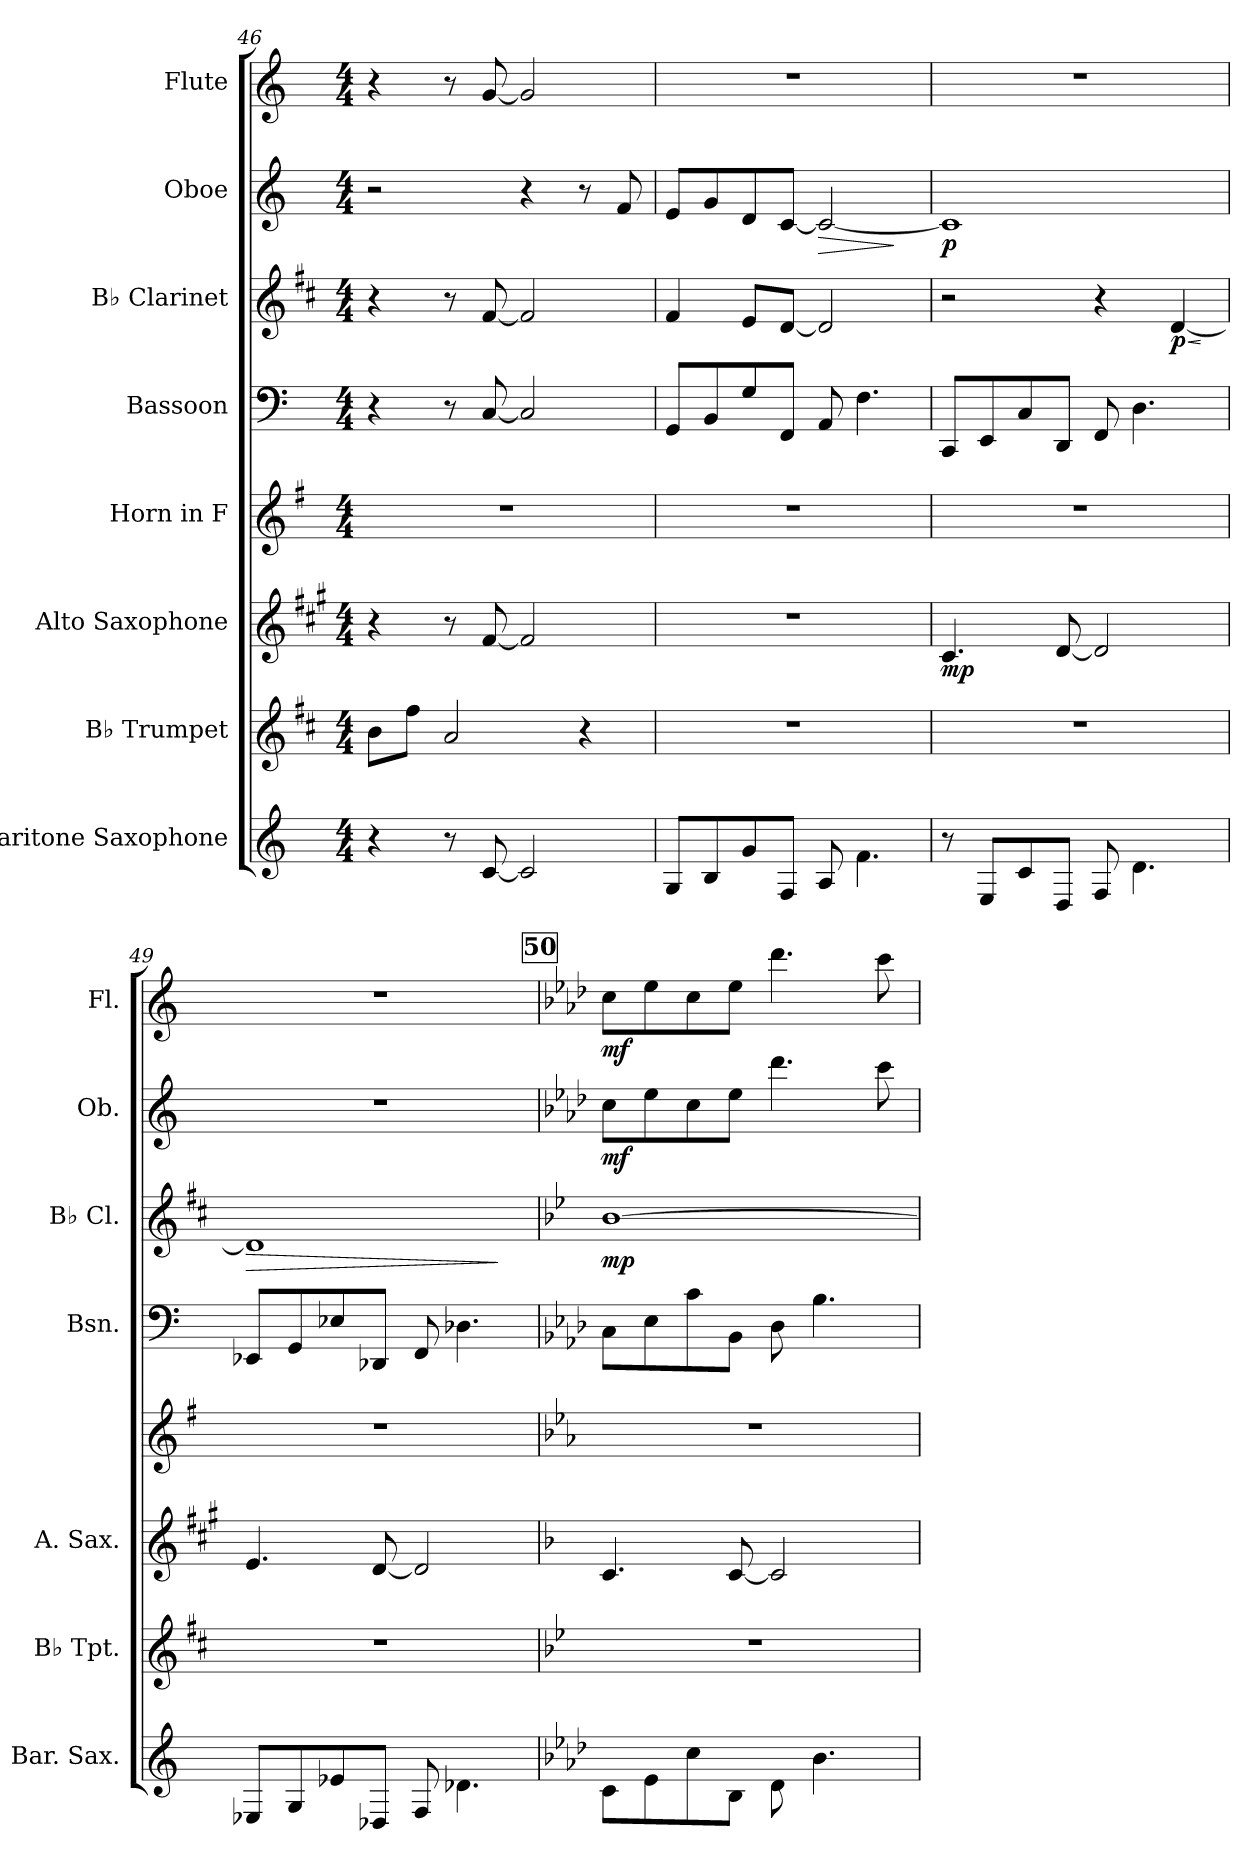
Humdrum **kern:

**kern	**kern	**kern	**dynam	**kern	**kern	**kern	**dynam	**kern	**dynam	**kern	**dynam
*part8	*part7	*part6	*part6	*part5	*part4	*part3	*part3	*part2	*part2	*part1	*part1
*staff8	*staff7	*staff6	*staff6	*staff5	*staff4	*staff3	*staff3	*staff2	*staff2	*staff1	*staff1
*I"Baritone Saxophone	*I"B♭ Trumpet	*I"Alto Saxophone	*	*I"Horn in F	*I"Bassoon	*I"B♭ Clarinet	*	*I"Oboe	*	*I"Flute	*
*I'Bar. Sax.	*I'B♭ Tpt.	*I'A. Sax.	*	*	*I'Bsn.	*I'B♭ Cl.	*	*I'Ob.	*	*I'Fl.	*
*clefG2	*clefG2	*clefG2	*	*clefG2	*clefF4	*clefG2	*	*clefG2	*	*clefG2	*
*ITrd12c21	*ITrd1c2	*ITrd5c9	*	*ITrd4c7	*	*ITrd1c2	*	*	*	*	*
*k[]	*k[]	*k[]	*	*k[]	*k[]	*k[]	*	*k[]	*	*k[]	*
*M4/4	*M4/4	*M4/4	*	*M4/4	*M4/4	*M4/4	*	*M4/4	*	*M4/4	*
=46	=46	=46	=46	=46	=46	=46	=46	=46	=46	=46	=46
4r	8a\L	4r	.	1r	4r	4r	.	2r	.	4r	.
.	8ee\J	.	.	.	.	.	.	.	.	.	.
8r	2g/	8r	.	.	8r	8r	.	.	.	8r	.
[8C/	.	[8A/	.	.	[8C/	[8e/	.	.	.	[8g/	.
2C/]	.	2A/]	.	.	2C/]	2e/]	.	4r	.	2g/]	.
.	4r	.	.	.	.	.	.	8r	.	.	.
.	.	.	.	.	.	.	.	8f/	.	.	.
!!LO:PB:g=z
=47	=47	=47	=47	=47	=47	=47	=47	=47	=47	=47	=47
8GG/L	1r	1r	.	1r	8GG/L	4e/	.	8e/L	.	1r	.
8BB/	.	.	.	.	8BB/	.	.	8g/	.	.	.
8G/	.	.	.	.	8G/	8d/L	.	8d/	.	.	.
8FF/J	.	.	.	.	8FF/J	[8c/J	.	[8c/J	.	.	.
!	!	!	!	!	!	!	!	!	!LO:HP:b	!	!
8AA/	.	.	.	.	8AA/	2c/]	.	2c/_	>	.	.
4.F\	.	.	.	.	4.F\	.	.	.	.	.	.
.	.	.	.	.	.	.	.	.	]	.	.
=48	=48	=48	=48	=48	=48	=48	=48	=48	=48	=48	=48
!	!	!	!LO:DY:b	!	!	!	!	!	!LO:DY:b	!	!
8r	1r	4.E/	mp	1r	8CC/L	2r	.	1c]	p	1r	.
8EE/L	.	.	.	.	8EE/	.	.	.	.	.	.
8C/	.	.	.	.	8C/	.	.	.	.	.	.
8DD/J	.	[8F/	.	.	8DD/J	.	.	.	.	.	.
8FF/	.	2F/]	.	.	8FF/	4r	.	.	.	.	.
4.D\	.	.	.	.	4.D\	.	.	.	.	.	.
!	!	!	!	!	!	!	!LO:HP:b	!	!	!	!
!	!	!	!	!	!	!	!LO:DY:n=1:b	!	!	!	!
.	.	.	.	.	.	[4c/	< p	.	.	.	.
.	.	.	.	.	.	.	[	.	.	.	.
=49	=49	=49	=49	=49	=49	=49	=49	=49	=49	=49	=49
!	!	!	!	!	!	!	!LO:HP:b	!	!	!	!
8EE-X/L	1r	4.G/	.	1r	8EE-X/L	1c]	>	1r	.	1r	.
8GG/	.	.	.	.	8GG/	.	.	.	.	.	.
8E-X/	.	.	.	.	8E-X/	.	.	.	.	.	.
8DD-X/J	.	[8F/	.	.	8DD-X/J	.	.	.	.	.	.
8FF/	.	2F/]	.	.	8FF/	.	.	.	.	.	.
4.D-X\	.	.	.	.	4.D-X\	.	.	.	.	.	.
.	.	.	.	.	.	.	]	.	.	.	.
!!LO:REH:place=s1:a:B:fs=14:t=50
=50	=50	=50	=50	=50	=50	=50	=50	=50	=50	=50	=50
*k[b-e-a-d-]	*k[b-e-a-d-]	*k[b-e-a-d-]	*	*k[b-e-a-d-]	*k[b-e-a-d-]	*k[b-e-a-d-]	*	*k[b-e-a-d-]	*	*k[b-e-a-d-]	*
!	!	!	!	!	!	!	!LO:DY:b	!	!LO:DY:b	!	!LO:DY:b
8C\L	1r	4.E-/	.	1r	8C\L	[1a-	mp	8cc\L	mf	8cc\L	mf
8E-\	.	.	.	.	8E-\	.	.	8ee-\	.	8ee-\	.
8c\	.	.	.	.	8c\	.	.	8cc\	.	8cc\	.
8BB-\J	.	[8E-/	.	.	8BB-\J	.	.	8ee-\J	.	8ee-\J	.
8D-\	.	2E-/]	.	.	8D-\	.	.	4.ddd-\	.	4.ddd-\	.
4.B-\	.	.	.	.	4.B-\	.	.	.	.	.	.
.	.	.	.	.	.	.	.	8ccc\	.	8ccc\	.
=	=	=	=	=	=	=	=	=	=	=	=
*-	*-	*-	*-	*-	*-	*-	*-	*-	*-	*-	*-
